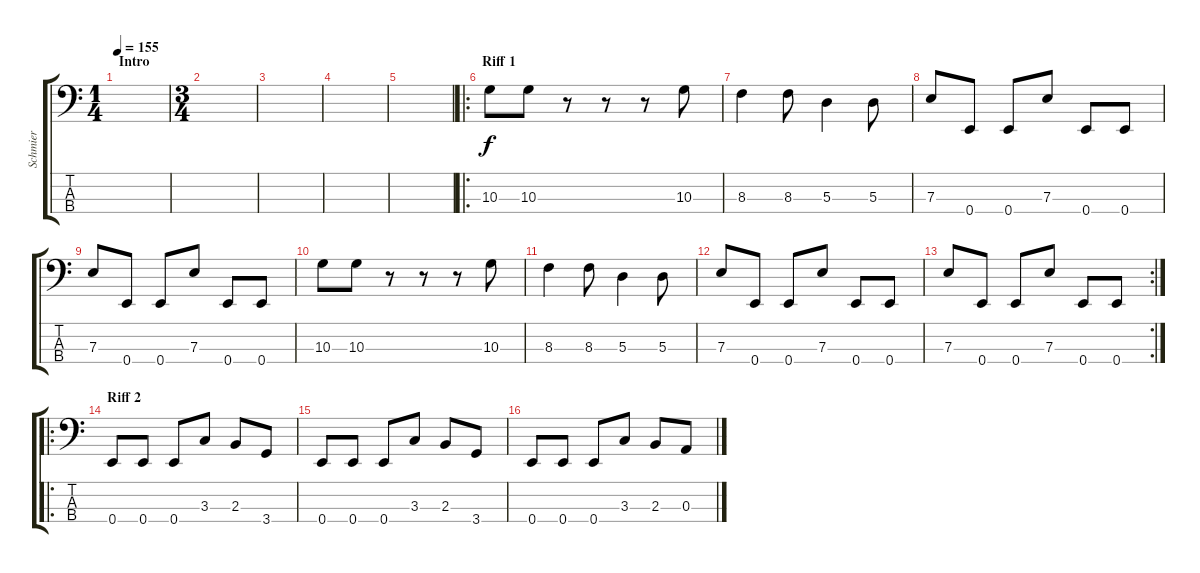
\track ("Schmier" "Schmier") {instrument electricbassfinger}
\staff {score tabs}
\tuning (G2 D2 A1 E1) {hide}
\ts (1 4)
\section ("" "Intro")
\tempo 155
\clef f4
\ks c
|
\ts (3 4)
|
|
|
|
\ro
\section ("" "Riff 1")
10.3.8 10.3.8 r.8 r.8 r.8 10.3.8 |
8.3.4 8.3.8 5.3.4 5.3.8 |
7.3.8 0.4.8 0.4.8 7.3.8 0.4.8 0.4.8 |
7.3.8 0.4.8 0.4.8 7.3.8 0.4.8 0.4.8 |
10.3.8 10.3.8 r.8 r.8 r.8 10.3.8 |
8.3.4 8.3.8 5.3.4 5.3.8 |
7.3.8 0.4.8 0.4.8 7.3.8 0.4.8 0.4.8 |
\rc 2
7.3.8 0.4.8 0.4.8 7.3.8 0.4.8 0.4.8 |
\ro
\section ("" "Riff 2")
0.4.8 0.4.8 0.4.8 3.3.8 2.3.8 3.4.8 |
0.4.8 0.4.8 0.4.8 3.3.8 2.3.8 3.4.8 |
0.4.8 0.4.8 0.4.8 3.3.8 2.3.8 0.3.8
